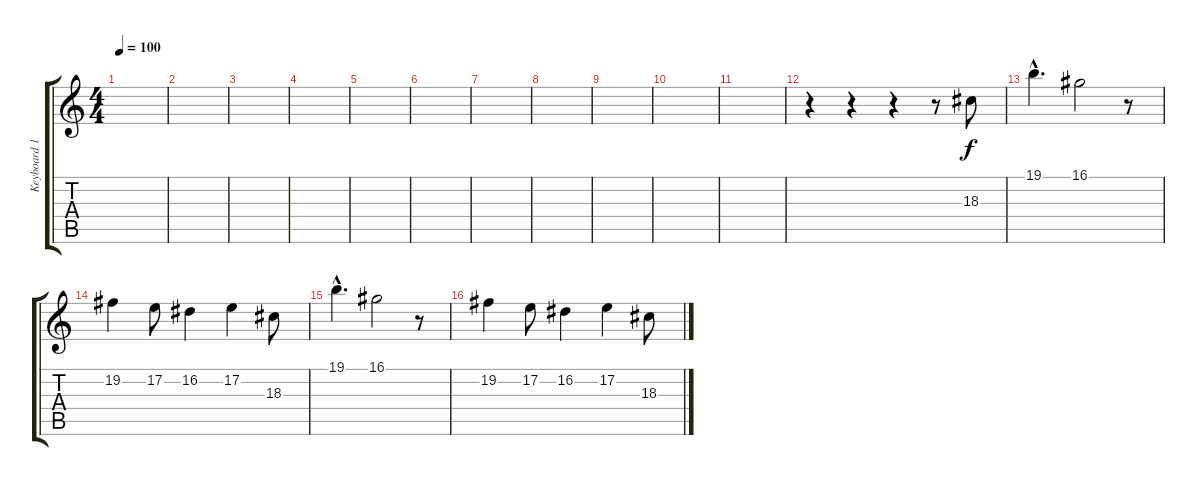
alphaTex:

\track ("Keyboard 1" "Keyboard 1") {instrument pad1newage}
\staff {score tabs}
\tuning (E4 B3 G3 D3 A2 E2) {hide}
\ts (4 4)
\tempo 100
\clef g2
\ks c
|
|
|
|
|
|
|
|
|
|
|
r.4 r.4 r.4 r.8 18.3.8 |
19.1{hac}.4{d} 16.1.2 r.8 |
19.2.4 17.2.8 16.2.4 17.2.4 18.3.8 |
19.1{hac}.4{d} 16.1.2 r.8 |
19.2.4 17.2.8 16.2.4 17.2.4 18.3.8
